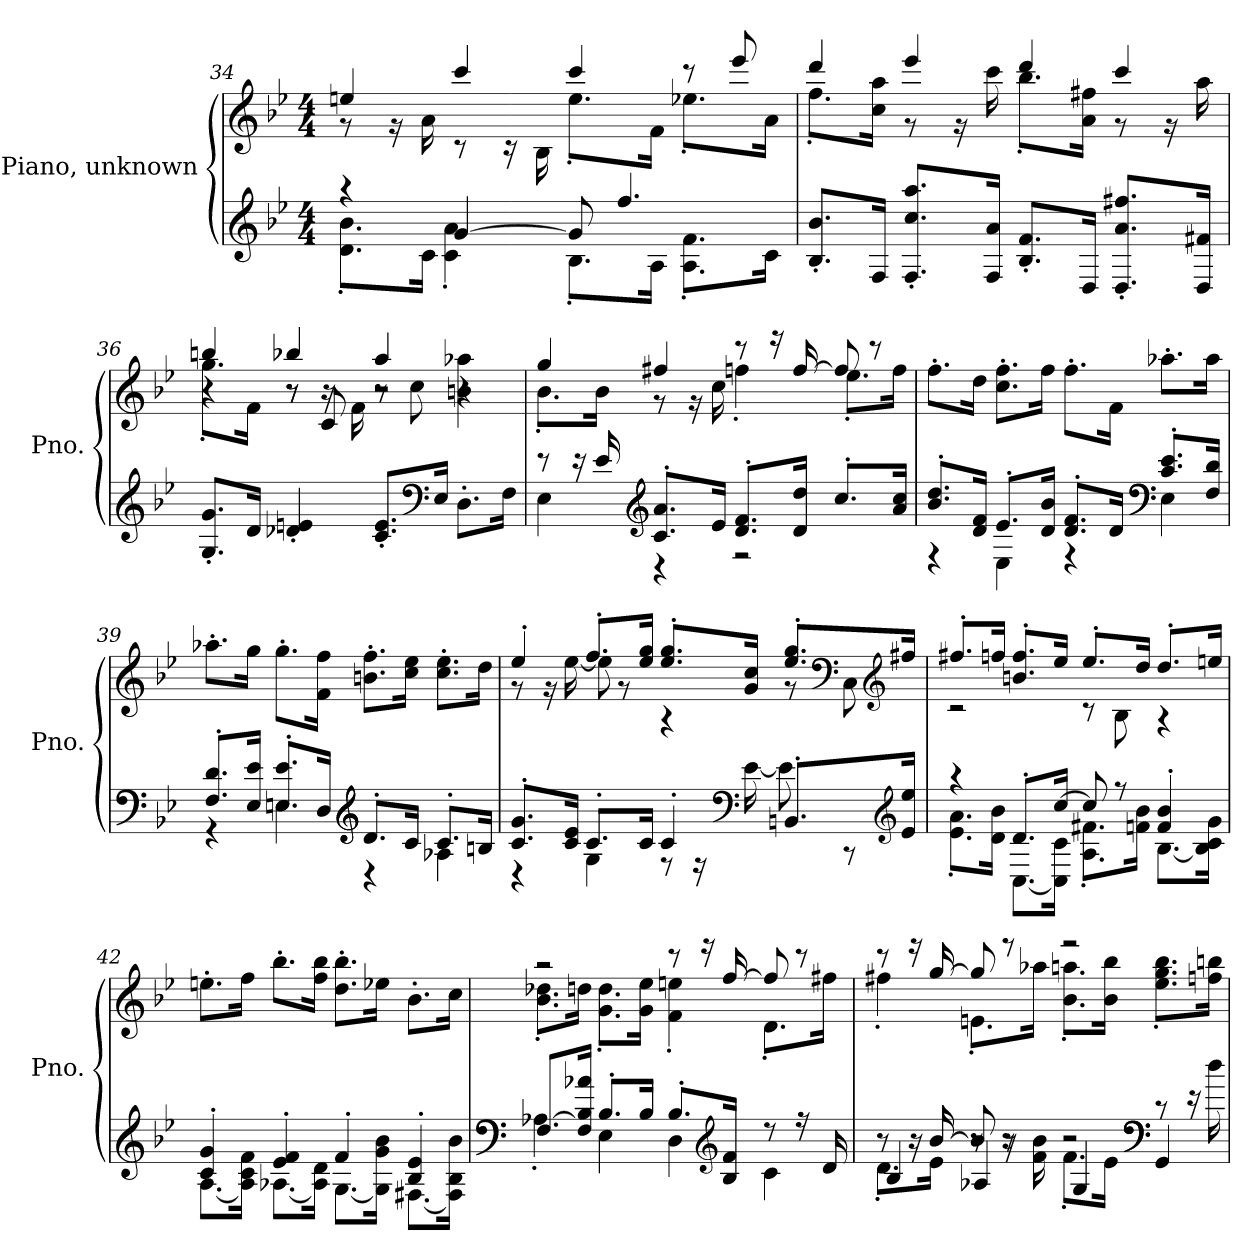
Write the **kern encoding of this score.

**kern	**kern
*part1	*part1
*staff2	*staff1
*I"Piano, unknown	*
*I'Pno.	*
*clefG2	*clefG2
*k[b-e-]	*k[b-e-]
*M4/4	*M4/4
=34	=34
*^	*^
4r	8.d\' 8.b-\'L	4een/	8r
.	.	.	16r
.	16c\Jk	.	16a\
[4g/	4c\' 4a\'	4ccc/	8r
.	.	.	16r
.	.	.	16B-\
8g/]	8.B-'\L	4ccc/	8.ee'\L
4.ff/	.	.	.
.	16A\Jk	.	16f\Jk
.	8.A\' 8.f\'L	8r	8.ee-X'\L
.	.	8eee-/	.
.	16c\Jk	.	16a\Jk
*v	*v	*	*
!!LO:LB:g=z	!!
=35	=35	=35
8.B-/' 8.b-/'L	4ddd/	8.ff'\L
16F/Jk	.	16cc\ 16aa\Jk
8.F/' 8.cc/' 8.aa/'L	4eee-/	8r
.	.	16r
16F/ 16a/Jk	.	16ccc\
8.B-/' 8.f/'L	4ddd/	8.bb-'\L
16D/Jk	.	16a\ 16ff#X\Jk
8.D/' 8.a/' 8.ff#X/'L	4ccc/	8r
.	.	16r
16D/ 16f#X/Jk	.	16aa\
=36	=36	=36
*	*	*^
8.G/' 8.g/'L	4bbn/	8.gg'\L	4r
16d/Jk	.	16f\Jk	.
4d-X/' 4en/'	4bb-X/	8r	8r
.	.	16r	8c/
.	.	16f\	.
8.c/' 8.e/'L	4aa/	8r	2r
.	.	8cc\	.
*clefF4	*	*	*
16E-/Jk	.	.	.
8.D'\L	4r	4bn\ 4aa-X\	.
16F\Jk	.	.	.
*	*	*v	*v
!!LO:PB:g=z
=37	=37	=37
*^	*	*
8r	4E-\	4gg/	8.b-'\L
16r	.	.	.
16e-/	.	.	16b-\Jk
*clefG2	*	*	*
8.c/' 8.a/'L	4r	4ff#X/	8r
.	.	.	16r
16e-/Jk	.	.	16cc\
8.d/' 8.f/'L	2r	8r	4ffn'\
.	.	16r	.
16d/ 16dd/Jk	.	[16ff/	.
8.cc'/L	.	8ff/]	8.ee-'\L
.	.	8r	.
16a/ 16cc/Jk	.	.	16ff\Jk
*	*	*v	*v
=38	=38	=38
8.b-/' 8.dd/'L	4r	8.ff'\L
16d/ 16f/Jk	.	16dd\Jk
8.e-'/L	4E-\	8.cc\' 8.ff\'L
16d/ 16b-/Jk	.	16ff\Jk
8.d/' 8.f/'L	4r	8.ff'\L
16d/Jk	.	16f\Jk
*clefF4	*	*
8.c/' 8.e-/'L	4E-\	8.aa-X'\L
16F/ 16d/Jk	.	16aa-\Jk
=39	=39	=39
8.F/' 8.d/'L	4r	8.aa-X'\L
16E-/ 16e-/Jk	.	16gg\Jk
8.E-/' 8.e-/'L	4En\	8.gg'\L
16D/Jk	.	16f\ 16ff\Jk
*clefG2	*	*
8.d'/L	4r	8.bn\' 8.ff\'L
16c/Jk	.	16cc\ 16ee-\Jk
8.c'/L	4A-X\	8.cc\' 8.ee-\'L
16Bn/Jk	.	16dd\Jk
!!LO:LB:g=z
=40	=40	=40
*	*	*^
8.c/' 8.g/'L	4r	4ee-'/	8r
.	.	.	16r
16c/ 16e-/Jk	.	.	[16ee-\
8.c'/L	4G\	8.ff'/L	8ee-\]
.	.	.	8r
16c/Jk	.	16ee-/ 16gg/Jk	.
4c'/	8r	8.ee-/' 8.gg/'L	4r
.	16r	.	.
*clefF4	*	*	*
.	[16e-\	16g/ 16cc/Jk	.
8.BBn'/L	8e-\]	8.ee-/' 8.gg/'L	8r
*	*	*clefF4	*
.	8r	.	8C\
*clefG2	*	*clefG2	*
16e-/ 16ee-/Jk	.	16ff#X/Jk	.
=41	=41	=41	=41
4r	8.e-\' 8.a\'L	8.ff#X'/L	2r
.	16d\ 16b-\Jk	16ffn/Jk	.
8.d'/L	[8.C\L	8.bn/' 8.ff/'L	.
[16cc/Jk	16C\] 16c\Jk	16ee-/Jk	.
8cc/]	8.A\' 8.f#X\'L	8.ee-'/L	8r
8r	.	.	8B-\
.	16fn\ 16b-\Jk	16dd/Jk	.
4f/' 4b-/'	[8.B-\L	8.dd'/L	4r
.	16B-\] 16c\ 16g\Jk	16een/Jk	.
*	*	*v	*v
!!LO:LB:g=z
=42	=42	=42
4c/' 4g/'	[8.A\L	8.een'\L
.	16A\] 16c\ 16f\Jk	16ff\Jk
4e-/' 4f/'	[8.A-X\L	8.bb-'\L
.	16A-\] 16d\Jk	16ff\ 16bb-\Jk
4f'/	[8.G\L	8.dd\' 8.bb-\'L
.	16G\] 16g\ 16b-\Jk	16ee-X\Jk
4B-/' 4e-/'	[8.F#X\L	8.b-'\L
.	16F#\] 16B-\ 16b-\Jk	16cc\Jk
=43	=43	=43
*clefF4	*	*
*	*	*^
[8.F/L	4A-X'\	2r	8.b-\' 8.dd-X\'L
16F/] 16B-/ 16a-X/Jk	.	.	16ddn\Jk
8.B-'/L	4E-\	.	8.g\' 8.dd\'L
16B-/Jk	.	.	16g\ 16ee-\Jk
8.B-'/L	4D\	8r	4f\' 4een\'
.	.	16r	.
*clefG2	*	*	*
16B-/ 16f/Jk	.	[16ff/	.
8r	4c\	8ff/]	8.d'\L
16r	.	8r	.
16d/	.	.	16ff#X\Jk
!!LO:LB:g=z	!!
=44	=44	=44	=44
*	*^	*	*
8r	8.d'\L	4B-/	8r	4ff#X'\
16r	.	.	16r	.
[16b-/	16e-\Jk	.	[16gg/	.
8b-/]	8r	4A-X/	8gg/]	8.en'\L
8r	16r	.	8r	.
.	16f\ 16b-\	.	.	16aa-X\Jk
2r	8.f'\L	4G/	2r	8.b-\' 8.aan\'L
.	16e-\Jk	.	.	16b-\ 16bb-\Jk
*clefF4	*	*	*	*
.	8r	4GG/	.	8.ee-\' 8.gg\' 8.bb-\'L
.	16r	.	.	.
.	16dd\	.	.	16ffn\ 16bbn\Jk
*v	*v	*v	*	*
*	*v	*v
=	=
*-	*-
